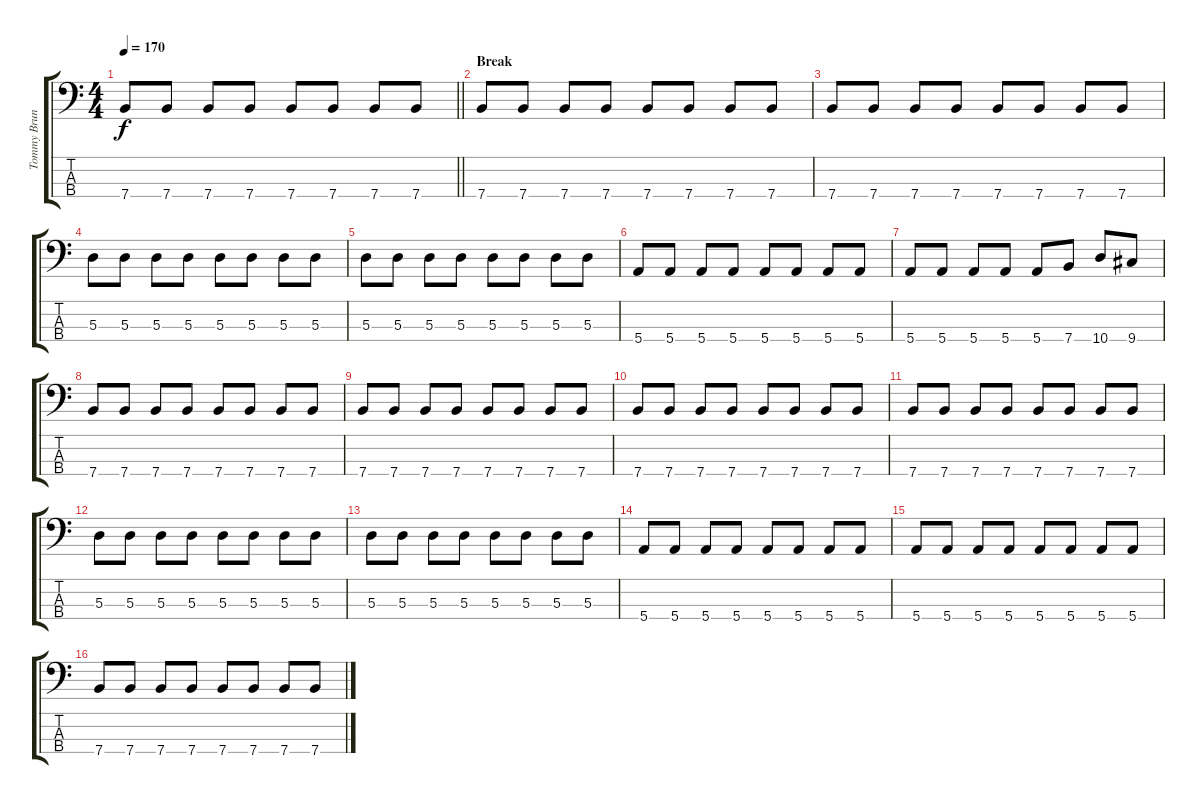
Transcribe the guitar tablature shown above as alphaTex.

\track ("Tommy Brunette" "Tommy Brun") {instrument electricbassfinger}
\staff {score tabs}
\tuning (G2 D2 A1 E1) {hide}
\ts (4 4)
\tempo 170
\clef f4
\barLineRight lightlight
\ks c
7.4.8{dy f} 7.4.8 7.4.8 7.4.8 7.4.8 7.4.8 7.4.8 7.4.8 |
\section ("" "Break")
7.4.8 7.4.8 7.4.8 7.4.8 7.4.8 7.4.8 7.4.8 7.4.8 |
7.4.8 7.4.8 7.4.8 7.4.8 7.4.8 7.4.8 7.4.8 7.4.8 |
5.3.8 5.3.8 5.3.8 5.3.8 5.3.8 5.3.8 5.3.8 5.3.8 |
5.3.8 5.3.8 5.3.8 5.3.8 5.3.8 5.3.8 5.3.8 5.3.8 |
5.4.8 5.4.8 5.4.8 5.4.8 5.4.8 5.4.8 5.4.8 5.4.8 |
5.4.8 5.4.8 5.4.8 5.4.8 5.4.8 7.4.8 10.4.8 9.4.8 |
7.4.8 7.4.8 7.4.8 7.4.8 7.4.8 7.4.8 7.4.8 7.4.8 |
7.4.8 7.4.8 7.4.8 7.4.8 7.4.8 7.4.8 7.4.8 7.4.8 |
7.4.8 7.4.8 7.4.8 7.4.8 7.4.8 7.4.8 7.4.8 7.4.8 |
7.4.8 7.4.8 7.4.8 7.4.8 7.4.8 7.4.8 7.4.8 7.4.8 |
5.3.8 5.3.8 5.3.8 5.3.8 5.3.8 5.3.8 5.3.8 5.3.8 |
5.3.8 5.3.8 5.3.8 5.3.8 5.3.8 5.3.8 5.3.8 5.3.8 |
5.4.8 5.4.8 5.4.8 5.4.8 5.4.8 5.4.8 5.4.8 5.4.8 |
5.4.8 5.4.8 5.4.8 5.4.8 5.4.8 5.4.8 5.4.8 5.4.8 |
7.4.8 7.4.8 7.4.8 7.4.8 7.4.8 7.4.8 7.4.8 7.4.8
